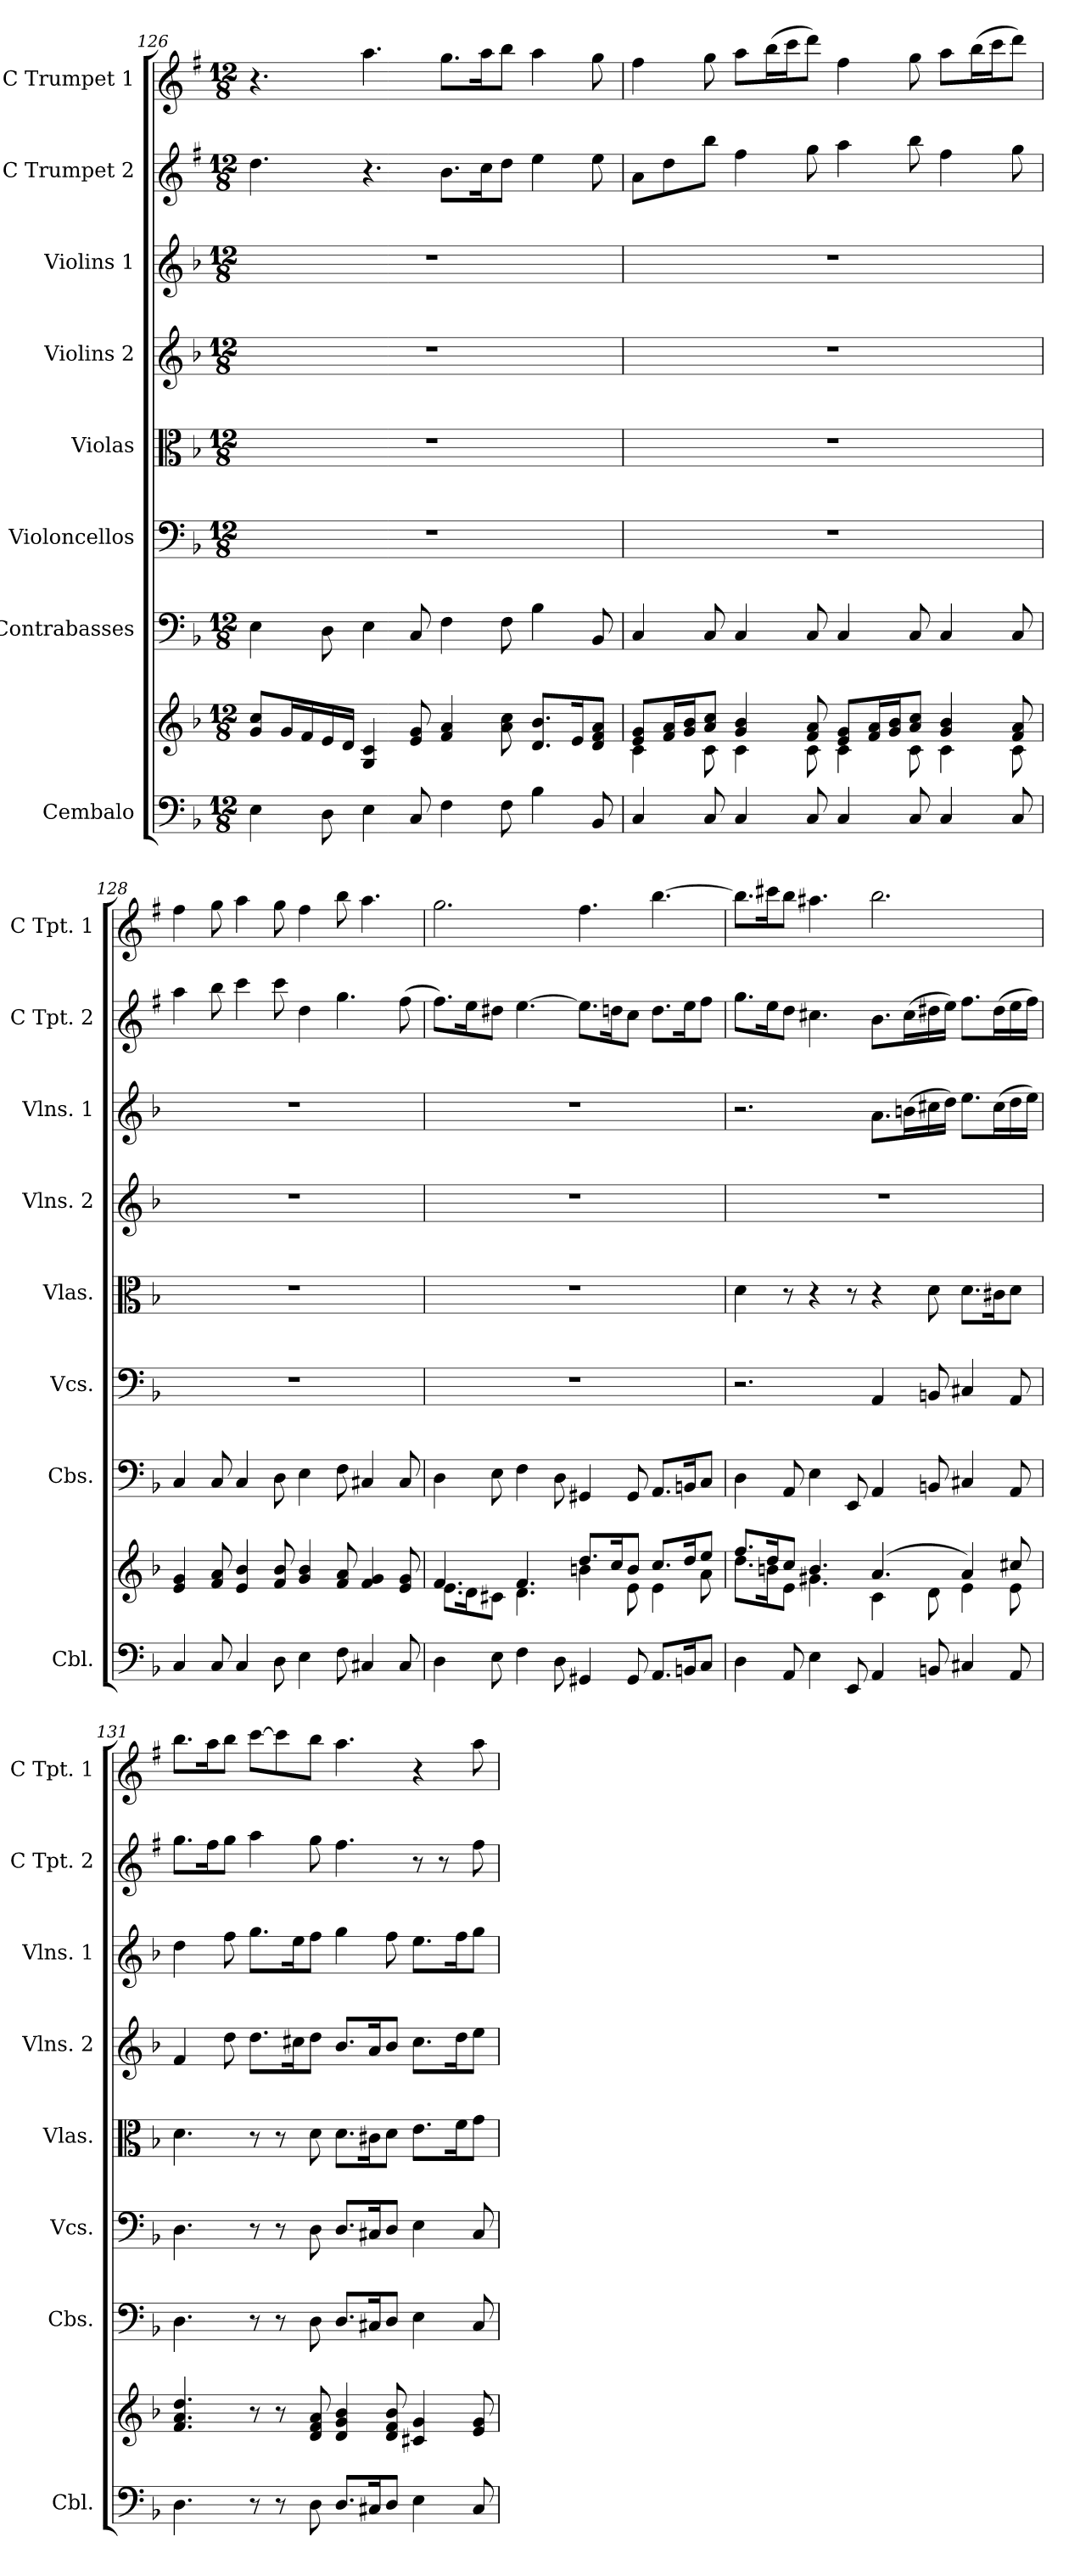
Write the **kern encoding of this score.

**kern	**kern	**kern	**kern	**kern	**kern	**kern	**kern	**kern
*part8	*part8	*part7	*part6	*part5	*part4	*part3	*part2	*part1
*staff9	*staff8	*staff7	*staff6	*staff5	*staff4	*staff3	*staff2	*staff1
*I"Cembalo	*	*I"Contrabasses	*I"Violoncellos	*I"Violas	*I"Violins 2	*I"Violins 1	*I"C Trumpet 2	*I"C Trumpet 1
*I'Cbl.	*	*I'Cbs.	*I'Vcs.	*I'Vlas.	*I'Vlns. 2	*I'Vlns. 1	*I'C Tpt. 2	*I'C Tpt. 1
*clefF4	*clefG2	*clefF4	*clefF4	*clefC3	*clefG2	*clefG2	*clefG2	*clefG2
*	*	*	*	*	*	*	*ITrd1c2	*ITrd1c2
*k[b-]	*k[b-]	*k[b-]	*k[b-]	*k[b-]	*k[b-]	*k[b-]	*k[b-]	*k[b-]
*M12/8	*M12/8	*M12/8	*M12/8	*M12/8	*M12/8	*M12/8	*M12/8	*M12/8
=126	=126	=126	=126	=126	=126	=126	=126	=126
4E\	8g/ 8cc/L	4E\	1.r	1.r	1.r	1.r	4.cc\	4.r
.	16g/L	.	.	.	.	.	.	.
.	16f/	.	.	.	.	.	.	.
8D\	16e/	8D\	.	.	.	.	.	.
.	16d/JJ	.	.	.	.	.	.	.
4E\	4G/ 4c/	4E\	.	.	.	.	4.r	4.gg\
8C/	8e/ 8g/	8C/	.	.	.	.	.	.
4F\	4f/ 4a/	4F\	.	.	.	.	8.a\L	8.ff\L
.	.	.	.	.	.	.	16b-\K	16gg\K
8F\	8a\ 8cc\	8F\	.	.	.	.	8cc\J	8aa\J
4B-\	8.d/ 8.b-/L	4B-\	.	.	.	.	4dd\	4gg\
.	16e/K	.	.	.	.	.	.	.
8BB-/	8d/ 8f/ 8a/J	8BB-/	.	.	.	.	8dd\	8ff\
!!LO:PB:g=z
=127	=127	=127	=127	=127	=127	=127	=127	=127
*	*^	*	*	*	*	*	*	*
4C/	8e/ 8g/L	4c\	4C/	1.r	1.r	1.r	1.r	8g\L	4ee\
.	16f/ 16a/L	.	.	.	.	.	.	8cc\	.
.	16g/ 16b-/J	.	.	.	.	.	.	.	.
8C/	8a/ 8cc/J	8c\	8C/	.	.	.	.	8aa\J	8ff\
4C/	4g/ 4b-/	4c\	4C/	.	.	.	.	4ee\	8gg\L
.	.	.	.	.	.	.	.	.	(>16aa\L
.	.	.	.	.	.	.	.	.	16bb-\J
8C/	8f/ 8a/	8c\	8C/	.	.	.	.	8ff\	8ccc\J)
4C/	8e/ 8g/L	4c\	4C/	.	.	.	.	4gg\	4ee\
.	16f/ 16a/L	.	.	.	.	.	.	.	.
.	16g/ 16b-/J	.	.	.	.	.	.	.	.
8C/	8a/ 8cc/J	8c\	8C/	.	.	.	.	8aa\	8ff\
4C/	4g/ 4b-/	4c\	4C/	.	.	.	.	4ee\	8gg\L
.	.	.	.	.	.	.	.	.	(>16aa\L
.	.	.	.	.	.	.	.	.	16bb-\J
8C/	8f/ 8a/	8c\	8C/	.	.	.	.	8ff\	8ccc\J)
*	*v	*v	*	*	*	*	*	*	*
=128	=128	=128	=128	=128	=128	=128	=128	=128
4C/	4e/ 4g/	4C/	1.r	1.r	1.r	1.r	4gg\	4ee\
8C/	8f/ 8a/	8C/	.	.	.	.	8aa\	8ff\
4C/	4e/ 4b-/	4C/	.	.	.	.	4bb-\	4gg\
8D\	8f/ 8b-/	8D\	.	.	.	.	8bb-\	8ff\
4E\	4g/ 4b-/	4E\	.	.	.	.	4cc\	4ee\
8F\	8f/ 8a/	8F\	.	.	.	.	4.ff\	8aa\
4C#X/	4f/ 4g/	4C#X/	.	.	.	.	.	4.gg\
8C#/	8e/ 8g/	8C#/	.	.	.	.	(>8ee\	.
!!LO:PB:g=z
=129	=129	=129	=129	=129	=129	=129	=129	=129
*	*^	*	*	*	*	*	*	*
4D\	4.f/	8.e\L	4D\	1.r	1.r	1.r	1.r	8.ee\L)	2.ff\
.	.	16d\K	.	.	.	.	.	16dd\K	.
8E\	.	8c#X\J	8E\	.	.	.	.	8cc#X\J	.
4F\	4.f/	4.d\	4F\	.	.	.	.	[4.dd\	.
8D\	.	.	8D\	.	.	.	.	.	.
4GG#X/	8.dd/L	4bn\	4GG#X/	.	.	.	.	8.dd\L]	4.ee\
.	16cc/K	.	.	.	.	.	.	16ccn\K	.
8GG#/	8b/J	8e\	8GG#/	.	.	.	.	8b-\J	.
8.AA/L	8.cc/L	4e\	8.AA/L	.	.	.	.	8.cc\L	[4.aa\
16BBn/K	16dd/K	.	16BBn/K	.	.	.	.	16dd\K	.
8C/J	8ee/J	8a\	8C/J	.	.	.	.	8ee\J	.
=130	=130	=130	=130	=130	=130	=130	=130	=130	=130
4D\	8.ff/L	8.dd\L	4D\	2.r	4d\	1.r	2.r	8.ff\L	8.aa\L]
.	16dd/K	16bn\K	.	.	.	.	.	16dd\K	16bbn\K
8AA/	8cc/J	8e\J	8AA/	.	8r	.	.	8cc\J	8aa\J
4E\	4.b/	4.g#X\	4E\	.	4r	.	.	4.bn\	4.gg#X\
8EE/	.	.	8EE/	.	8r	.	.	.	.
4AA/	(>4.a/	4c\	4AA/	4AA/	4r	.	8.a\L	8.a\L	2.aa\
.	.	.	.	.	.	.	(>16bn\L	(>16b\L	.
8BBn/	.	8d\	8BBn/	8BBn/	8d\	.	16cc#X\	16cc#X\	.
.	.	.	.	.	.	.	16dd\JJ)	16dd\JJ)	.
4C#X/	4a/)	4e\	4C#X/	4C#X/	8.d\L	.	8.ee\L	8.ee\L	.
.	.	.	.	.	16c#X\K	.	(>16cc#\L	(>16cc#\L	.
8AA/	8cc#X/	8e\	8AA/	8AA/	8d\J	.	16dd\	16dd\	.
.	.	.	.	.	.	.	16ee\JJ)	16ee\JJ)	.
*	*v	*v	*	*	*	*	*	*	*
!!LO:PB:g=z
=131	=131	=131	=131	=131	=131	=131	=131	=131
4.D\	4.f/ 4.a/ 4.dd/	4.D\	4.D\	4.d\	4f/	4dd\	8.ff\L	8.aa\L
.	.	.	.	.	.	.	16ee\K	16gg\K
.	.	.	.	.	8dd\	8ff\	8ff\J	8aa\J
8r	8r	8r	8r	8r	8.dd\L	8.gg\L	4gg\	[8bb-\L
8r	8r	8r	8r	8r	.	.	.	8bb-\]
.	.	.	.	.	16cc#X\K	16ee\K	.	.
8D\	8d/ 8f/ 8a/	8D\	8D\	8d\	8dd\J	8ff\J	8ff\	8aa\J
8.D/L	4d/ 4g/ 4b-/	8.D/L	8.D/L	8.d\L	8.b-/L	4gg\	4.ee\	4.gg\
16C#X/K	.	16C#X/K	16C#X/K	16c#X\K	16a/K	.	.	.
8D/J	8d/ 8f/ 8b-/	8D/J	8D/J	8d\J	8b-/J	8ff\	.	.
4E\	4c#X/ 4g/	4E\	4E\	8.e\L	8.cc#\L	8.ee\L	8r	4r
.	.	.	.	.	.	.	8r	.
.	.	.	.	16f\K	16dd\K	16ff\K	.	.
8C#/	8e/ 8g/	8C#/	8C#/	8g\J	8ee\J	8gg\J	8ee\	8gg\
=	=	=	=	=	=	=	=	=
*-	*-	*-	*-	*-	*-	*-	*-	*-
